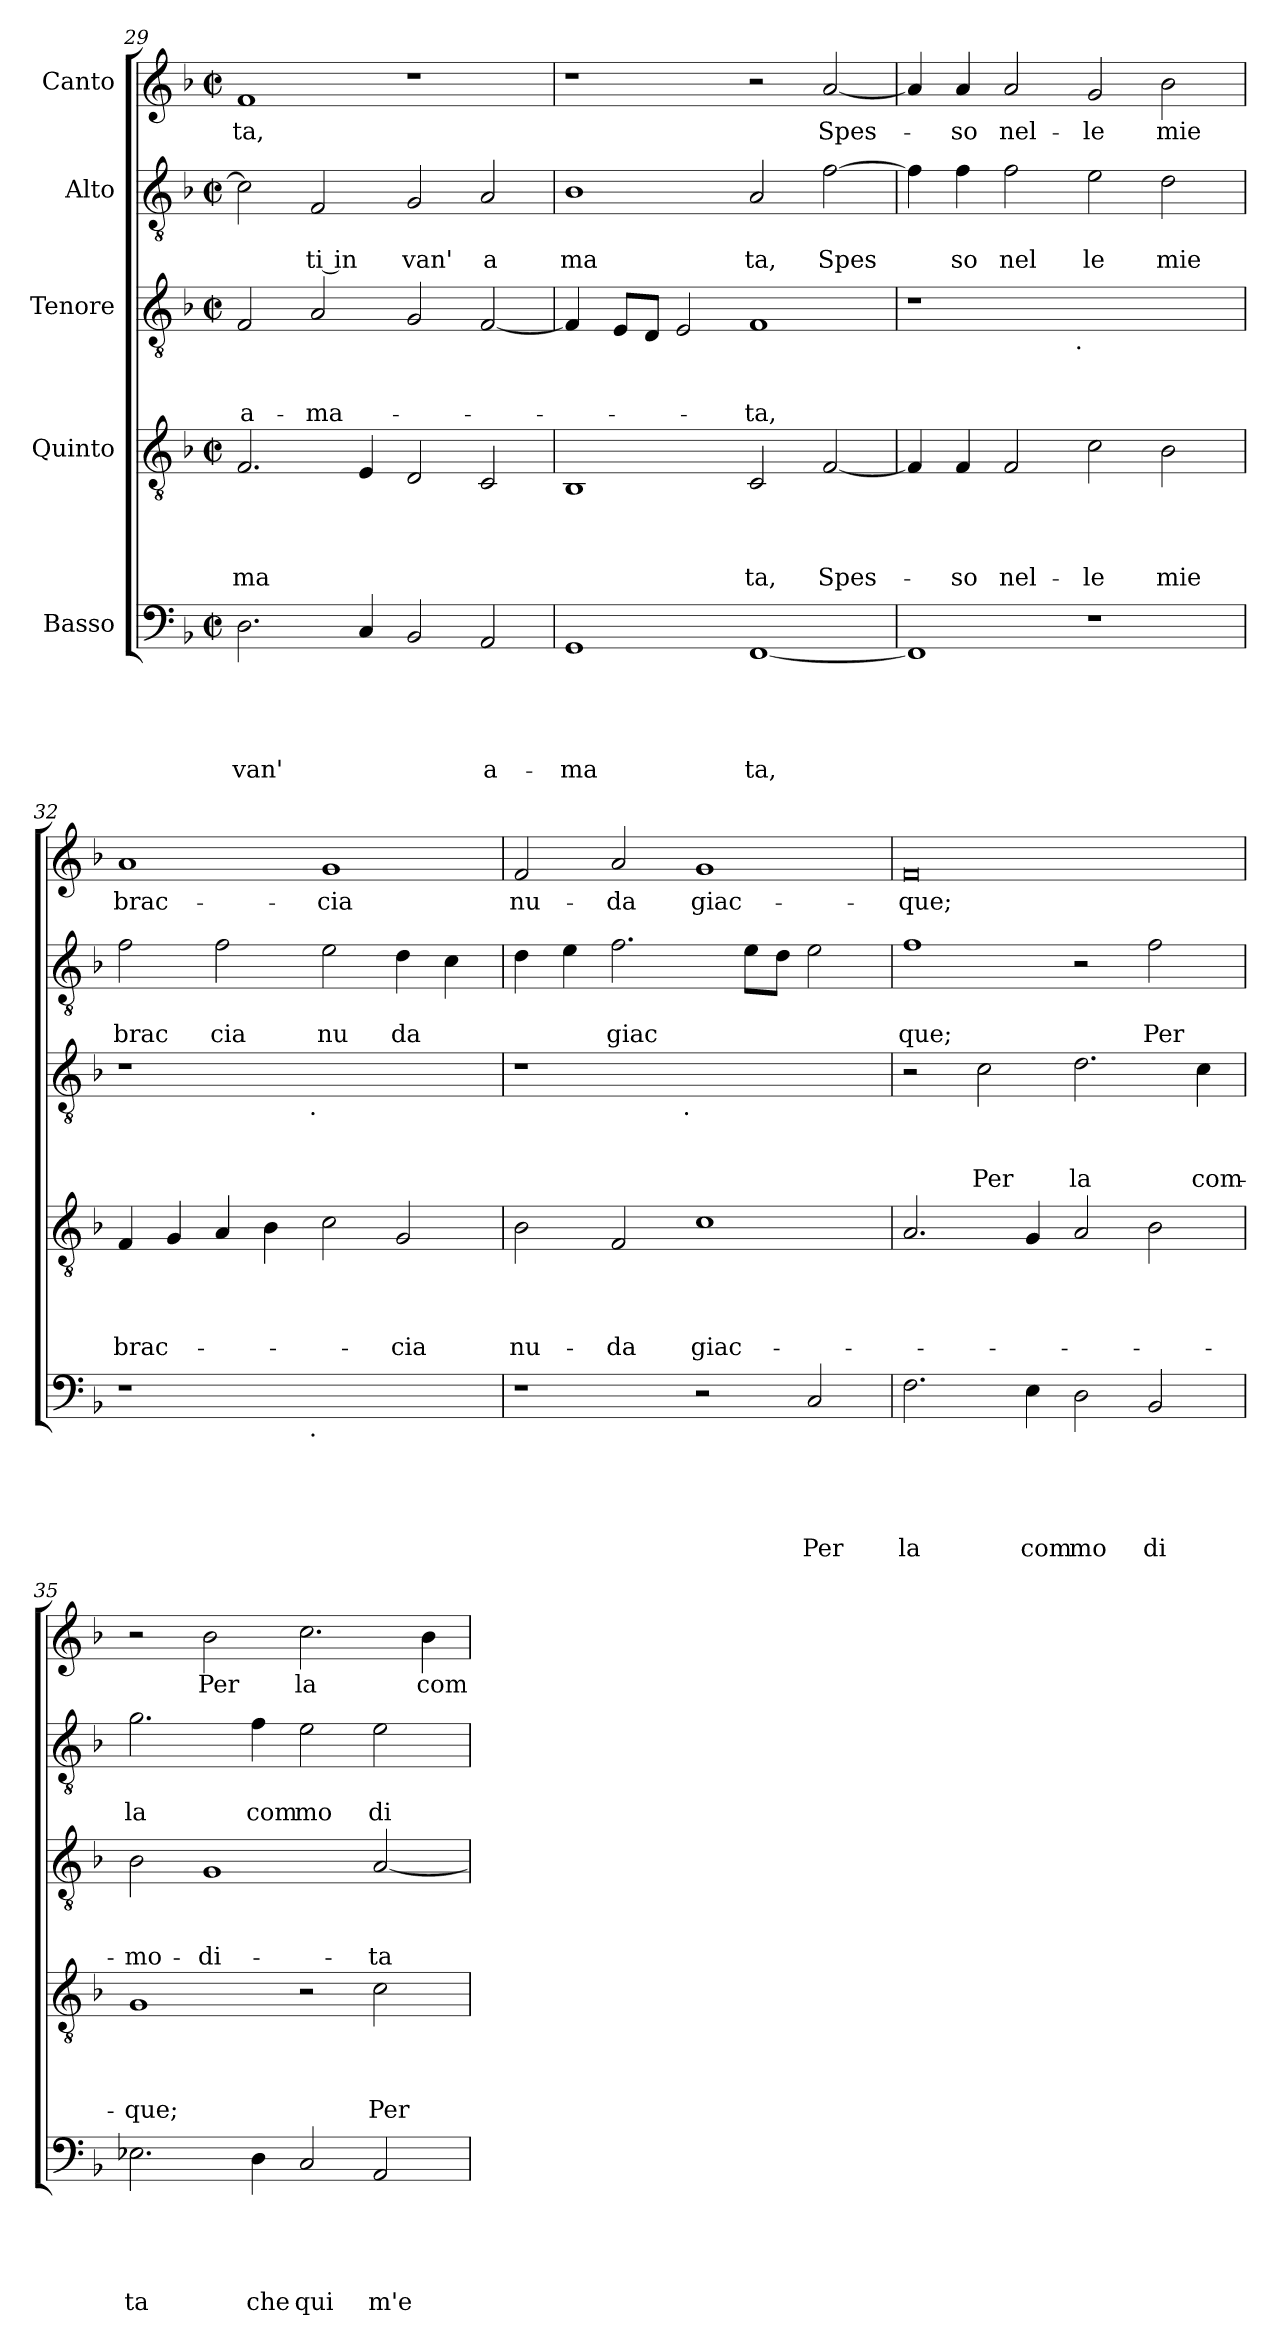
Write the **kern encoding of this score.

**kern	**text	**text	**text	**text	**text	**kern	**text	**text	**text	**text	**kern	**text	**text	**text	**kern	**text	**text	**kern	**text
*part5	*part5	*part5	*part5	*part5	*part5	*part4	*part4	*part4	*part4	*part4	*part3	*part3	*part3	*part3	*part2	*part2	*part2	*part1	*part1
*staff5	*staff5	*staff5	*staff5	*staff5	*staff5	*staff4	*staff4	*staff4	*staff4	*staff4	*staff3	*staff3	*staff3	*staff3	*staff2	*staff2	*staff2	*staff1	*staff1
*I"Basso	*	*	*	*	*	*I"Quinto	*	*	*	*	*I"Tenore	*	*	*	*I"Alto	*	*	*I"Canto	*
*clefF4	*	*	*	*	*	*clefGv2	*	*	*	*	*clefGv2	*	*	*	*clefGv2	*	*	*clefG2	*
*k[b-]	*	*	*	*	*	*k[b-]	*	*	*	*	*k[b-]	*	*	*	*k[b-]	*	*	*k[b-]	*
*F:	*	*	*	*	*	*F:	*	*	*	*	*F:	*	*	*	*F:	*	*	*F:	*
*M2/2	*	*	*	*	*	*M2/2	*	*	*	*	*M2/2	*	*	*	*M2/2	*	*	*M2/2	*
*met(c|)	*	*	*	*	*	*met(c|)	*	*	*	*	*met(c|)	*	*	*	*met(c|)	*	*	*met(c|)	*
=29	=29	=29	=29	=29	=29	=29	=29	=29	=29	=29	=29	=29	=29	=29	=29	=29	=29	=29	=29
!	!	!	!	!	!LO:LY:b	!	!	!	!	!LO:LY:b	!	!	!	!LO:LY:b	!	!	!	!	!LO:LY:b
2.D\	.	.	.	.	-van'	2.F/	.	.	.	ma	2F/	.	.	a-	2c\]	.	.	1f	ta,
!	!	!	!	!	!	!	!	!	!	!	!	!	!	!LO:LY:b	!	!	!LO:LY:b:rj	!	!
.	.	.	.	.	.	.	.	.	.	.	2A/	.	.	-ma-	2F/	.	ti in	.	.
4C/	.	.	.	.	.	4E/	.	.	.	.	.	.	.	.	.	.	.	.	.
!	!	!	!	!	!	!	!	!	!	!	!	!	!	!	!	!	!LO:LY:b	!	!
2BB-/	.	.	.	.	.	2D/	.	.	.	.	2G/	.	.	.	2G/	.	van'	1r	.
!	!	!	!	!	!LO:LY:b	!	!	!	!	!	!	!	!	!	!	!	!LO:LY:b	!	!
2AA/	.	.	.	.	a-	2C/	.	.	.	.	[>2F/	.	.	.	2A/	.	a	.	.
!!LO:PB:g=z
=30	=30	=30	=30	=30	=30	=30	=30	=30	=30	=30	=30	=30	=30	=30	=30	=30	=30	=30	=30
!	!	!	!	!	!LO:LY:b	!	!	!	!	!	!	!	!	!	!	!	!LO:LY:b	!	!
1GG	.	.	.	.	-ma	1BB-	.	.	.	.	4F/]	.	.	.	1B-	.	ma	1r	.
.	.	.	.	.	.	.	.	.	.	.	8E/L	.	.	.	.	.	.	.	.
.	.	.	.	.	.	.	.	.	.	.	8D/J	.	.	.	.	.	.	.	.
.	.	.	.	.	.	.	.	.	.	.	2E/	.	.	.	.	.	.	.	.
!	!	!	!	!	!LO:LY:b	!	!	!	!	!LO:LY:b	!	!	!	!LO:LY:b	!	!	!LO:LY:b	!	!
[<1FF	.	.	.	.	ta,	2C/	.	.	.	ta,	1F	.	.	-ta,	2A/	.	ta,	2r	.
!	!	!	!	!	!	!	!	!	!	!LO:LY:b	!	!	!	!	!	!	!LO:LY:b	!	!LO:LY:b
.	.	.	.	.	.	[<2F/	.	.	.	Spes-	.	.	.	.	[>2f\	.	Spes	[<2a/	Spes-
=31	=31	=31	=31	=31	=31	=31	=31	=31	=31	=31	=31	=31	=31	=31	=31	=31	=31	=31	=31
*	*	*	*	*	*	*	*	*	*	*	*^	*	*	*	*	*	*	*	*
1FF]	.	.	.	.	.	4F/]	.	.	.	.	1r	2ryy	.	.	.	4f\]	.	.	4a/]	.
!	!	!	!	!	!	!	!	!	!	!LO:LY:b	!	!	!	!	!	!	!	!LO:LY:b	!	!LO:LY:b
.	.	.	.	.	.	4F/	.	.	.	-so	.	.	.	.	.	4f\	.	so	4a/	-so
!	!	!	!	!	!	!	!	!	!	!LO:LY:b	!	!	!	!	!	!	!	!LO:LY:b	!	!LO:LY:b
.	.	.	.	.	.	2F/	.	.	.	nel-	.	4...ryy	.	.	.	2f\	.	nel	2a/	nel-
!	!	!	!	!	!	!	!	!	!	!	!	!LO:TX:b:t=.	!	!	!	!	!	!	!	!
.	.	.	.	.	.	.	.	.	.	.	.	1ryy	.	.	.	.	.	.	.	.
!	!	!	!	!	!	!	!	!	!	!LO:LY:b	!	!	!	!	!	!	!	!LO:LY:b	!	!LO:LY:b
1r	.	.	.	.	.	2c\	.	.	.	-le	1ryy	.	.	.	.	2e\	.	le	2g/	-le
!	!	!	!	!	!	!	!	!	!	!LO:LY:b	!	!	!	!	!	!	!	!LO:LY:b	!	!LO:LY:b
.	.	.	.	.	.	2B-\	.	.	.	mie	.	.	.	.	.	2d\	.	mie	2b-\	mie
.	.	.	.	.	.	.	.	.	.	.	.	32ryy	.	.	.	.	.	.	.	.
=32	=32	=32	=32	=32	=32	=32	=32	=32	=32	=32	=32	=32	=32	=32	=32	=32	=32	=32	=32	=32
!	!	!	!	!	!	!	!	!	!	!LO:LY:b	!	!	!	!	!	!	!	!LO:LY:b	!	!LO:LY:b
*^	*	*	*	*	*	*	*	*	*	*	*	*	*	*	*	*	*	*	*	*
1r	2ryy	.	.	.	.	.	4F/	.	.	.	brac-	1r	2ryy	.	.	.	2f\	.	brac	1a	brac-
.	.	.	.	.	.	.	4G/	.	.	.	.	.	.	.	.	.	.	.	.	.	.
!	!	!	!	!	!	!	!	!	!	!	!	!	!	!	!	!	!	!	!LO:LY:b	!	!
.	4...ryy	.	.	.	.	.	4A/	.	.	.	.	.	4...ryy	.	.	.	2f\	.	cia	.	.
.	.	.	.	.	.	.	4B-\	.	.	.	.	.	.	.	.	.	.	.	.	.	.
!	!	!	!	!	!	!	!	!	!	!	!	!	!LO:TX:b:t=.	!	!	!	!	!	!	!	!
!	!LO:TX:b:t=.	!	!	!	!	!	!	!	!	!	!	!	!	!	!	!	!	!	!	!	!
.	1ryy	.	.	.	.	.	.	.	.	.	.	.	1ryy	.	.	.	.	.	.	.	.
!	!	!	!	!	!	!	!	!	!	!	!	!	!	!	!	!	!	!	!LO:LY:b	!	!LO:LY:b
1ryy	.	.	.	.	.	.	2c\	.	.	.	.	1ryy	.	.	.	.	2e\	.	nu	1g	-cia
!	!	!	!	!	!	!	!	!	!	!	!LO:LY:b	!	!	!	!	!	!	!	!LO:LY:b	!	!
.	.	.	.	.	.	.	2G/	.	.	.	-cia	.	.	.	.	.	4d\	.	da	.	.
.	.	.	.	.	.	.	.	.	.	.	.	.	.	.	.	.	4c\	.	.	.	.
.	32ryy	.	.	.	.	.	.	.	.	.	.	.	32ryy	.	.	.	.	.	.	.	.
=33	=33	=33	=33	=33	=33	=33	=33	=33	=33	=33	=33	=33	=33	=33	=33	=33	=33	=33	=33	=33	=33
!	!	!	!	!	!	!	!	!	!	!	!LO:LY:b	!	!	!	!	!	!	!	!	!	!LO:LY:b
*v	*v	*	*	*	*	*	*	*	*	*	*	*	*	*	*	*	*	*	*	*	*
1r	.	.	.	.	.	2B-\	.	.	.	nu-	1r	2ryy	.	.	.	4d\	.	.	2f/	nu-
.	.	.	.	.	.	.	.	.	.	.	.	.	.	.	.	4e\	.	.	.	.
!	!	!	!	!	!	!	!	!	!	!LO:LY:b	!	!	!	!	!	!	!	!LO:LY:b	!	!LO:LY:b
.	.	.	.	.	.	2F/	.	.	.	-da	.	4...ryy	.	.	.	2.f\	.	giac	2a/	-da
!	!	!	!	!	!	!	!	!	!	!	!	!LO:TX:b:t=.	!	!	!	!	!	!	!	!
.	.	.	.	.	.	.	.	.	.	.	.	1ryy	.	.	.	.	.	.	.	.
!	!	!	!	!	!	!	!	!	!	!LO:LY:b	!	!	!	!	!	!	!	!	!	!LO:LY:b
2r	.	.	.	.	.	1c	.	.	.	giac-	1ryy	.	.	.	.	.	.	.	1g	giac-
.	.	.	.	.	.	.	.	.	.	.	.	.	.	.	.	8e\L	.	.	.	.
.	.	.	.	.	.	.	.	.	.	.	.	.	.	.	.	8d\J	.	.	.	.
!	!	!	!	!	!LO:LY:b	!	!	!	!	!	!	!	!	!	!	!	!	!	!	!
2C/	.	.	.	.	Per	.	.	.	.	.	.	.	.	.	.	2e\	.	.	.	.
.	.	.	.	.	.	.	.	.	.	.	.	32ryy	.	.	.	.	.	.	.	.
=34	=34	=34	=34	=34	=34	=34	=34	=34	=34	=34	=34	=34	=34	=34	=34	=34	=34	=34	=34	=34
!	!	!	!	!	!LO:LY:b	!	!	!	!	!	!	!	!	!	!	!	!	!LO:LY:b	!	!LO:LY:b
*	*	*	*	*	*	*	*	*	*	*	*v	*v	*	*	*	*	*	*	*	*
2.F\	.	.	.	.	la	2.A/	.	.	.	.	2r	.	.	.	1f	.	que;	0f	-que;
!	!	!	!	!	!	!	!	!	!	!	!	!	!	!LO:LY:b	!	!	!	!	!
.	.	.	.	.	.	.	.	.	.	.	2c\	.	.	Per	.	.	.	.	.
!	!	!	!	!	!LO:LY:b	!	!	!	!	!	!	!	!	!	!	!	!	!	!
4E\	.	.	.	.	com	4G/	.	.	.	.	.	.	.	.	.	.	.	.	.
!	!	!	!	!	!LO:LY:b	!	!	!	!	!	!	!	!	!LO:LY:b	!	!	!	!	!
2D\	.	.	.	.	mo	2A/	.	.	.	.	2.d\	.	.	la	2r	.	.	.	.
!	!	!	!	!	!LO:LY:b	!	!	!	!	!	!	!	!	!	!	!	!LO:LY:b	!	!
2BB-/	.	.	.	.	di	2B-\	.	.	.	.	.	.	.	.	2f\	.	Per	.	.
!	!	!	!	!	!	!	!	!	!	!	!	!	!	!LO:LY:b	!	!	!	!	!
.	.	.	.	.	.	.	.	.	.	.	4c\	.	.	com-	.	.	.	.	.
=35	=35	=35	=35	=35	=35	=35	=35	=35	=35	=35	=35	=35	=35	=35	=35	=35	=35	=35	=35
!	!	!	!	!	!LO:LY:b	!	!	!	!	!LO:LY:b	!	!	!	!LO:LY:b	!	!	!LO:LY:b	!	!
2.E-X\	.	.	.	.	ta	1G	.	.	.	-que;	2B-\	.	.	-mo-	2.g\	.	la	2r	.
!	!	!	!	!	!	!	!	!	!	!	!	!	!	!LO:LY:b	!	!	!	!	!LO:LY:b
.	.	.	.	.	.	.	.	.	.	.	1G	.	.	-di-	.	.	.	2b-\	Per
!	!	!	!	!	!LO:LY:b	!	!	!	!	!	!	!	!	!	!	!	!LO:LY:b	!	!
4D\	.	.	.	.	che	.	.	.	.	.	.	.	.	.	4f\	.	com	.	.
!	!	!	!	!	!LO:LY:b	!	!	!	!	!	!	!	!	!	!	!	!LO:LY:b	!	!LO:LY:b
2C/	.	.	.	.	qui	2r	.	.	.	.	.	.	.	.	2e\	.	mo	2.cc\	la
!	!	!	!	!	!LO:LY:b	!	!	!	!	!LO:LY:b	!	!	!	!LO:LY:b	!	!	!LO:LY:b	!	!
2AA/	.	.	.	.	m'e	2c\	.	.	.	Per	[<2A/	.	.	-ta	2e\	.	di	.	.
!	!	!	!	!	!	!	!	!	!	!	!	!	!	!	!	!	!	!	!LO:LY:b
.	.	.	.	.	.	.	.	.	.	.	.	.	.	.	.	.	.	4b-\	com-
=	=	=	=	=	=	=	=	=	=	=	=	=	=	=	=	=	=	=	=
*-	*-	*-	*-	*-	*-	*-	*-	*-	*-	*-	*-	*-	*-	*-	*-	*-	*-	*-	*-
